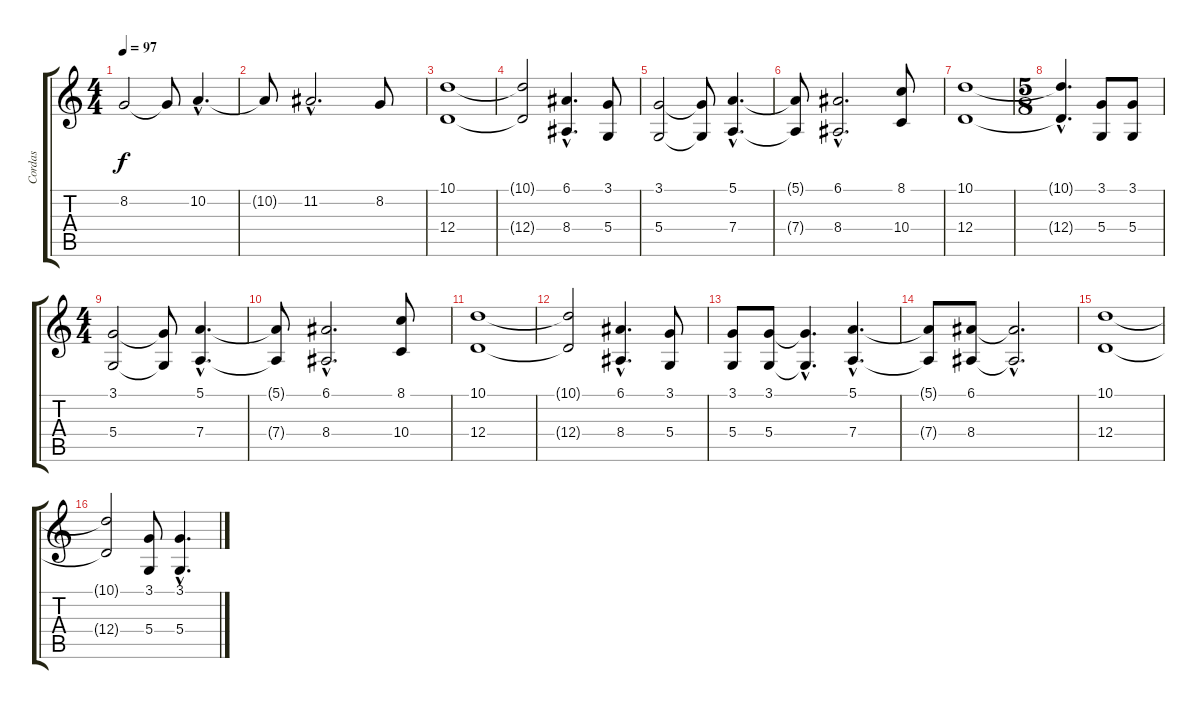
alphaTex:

\track ("Cordas" "Cordas") {instrument stringensemble1}
\staff {score tabs}
\tuning (E4 B3 G3 D3 A2 E2) {hide}
\ts (4 4)
\tempo 97
\clef g2
\ks c
8.2.2{dy f} 8.2{t}.8 10.2{hac}.4{d} |
10.2{t}.8 11.2{hac}.2{d} 8.2.8 |
(10.1 12.4).1 |
(10.1{t} 12.4{t}).2 (6.1{hac} 8.4{hac}).4{d} (3.1 5.4).8 |
(3.1 5.4).2 (3.1{t} 5.4{t}).8 (5.1{hac} 7.4{hac}).4{d} |
(5.1{t} 7.4{t}).8 (6.1{hac} 8.4{hac}).2{d} (8.1 10.4).8 |
(10.1 12.4).1 |
\ts (5 8)
(10.1{hac t} 12.4{hac t}).4{d} (3.1 5.4).8 (3.1 5.4).8 |
\ts (4 4)
(3.1 5.4).2 (3.1{t} 5.4{t}).8 (5.1{hac} 7.4{hac}).4{d} |
(5.1{t} 7.4{t}).8 (6.1{hac} 8.4{hac}).2{d} (8.1 10.4).8 |
(10.1 12.4).1 |
(10.1{t} 12.4{t}).2 (6.1{hac} 8.4{hac}).4{d} (3.1 5.4).8 |
(3.1 5.4).8 (3.1 5.4).8 (3.1{hac t} 5.4{hac t}).4{d} (5.1{hac} 7.4{hac}).4{d} |
(5.1{t} 7.4{t}).8 (6.1 8.4).8 (6.1{hac t} 8.4{hac t}).2{d} |
(10.1 12.4).1 |
(10.1{t} 12.4{t}).2 (3.1 5.4).8 (3.1{hac} 5.4{hac}).4{d}
